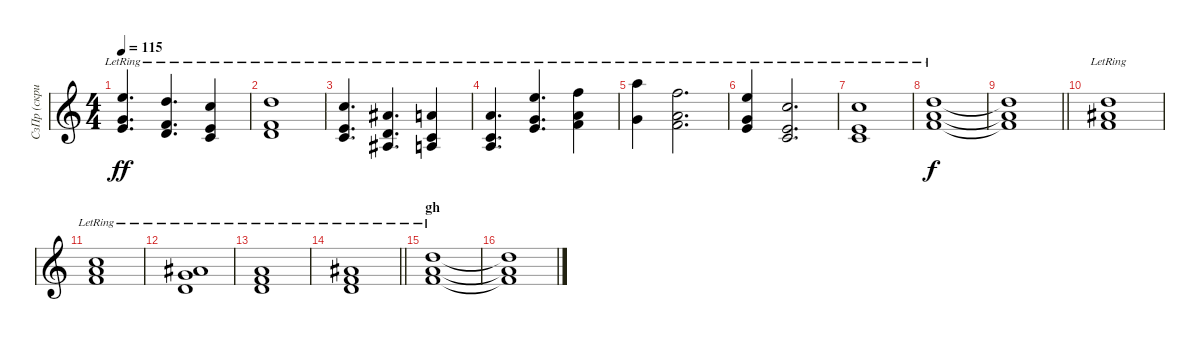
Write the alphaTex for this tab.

\track ("СзПр (скрип)" "СзПр (скри") {instrument stringensemble1}
\staff {score}
\tuning (E4 B3 G3 D3 A2 E2) {hide}
\ts (4 4)
\tempo 115
\clef g2
\ks c
(12.1{lr} 5.2{lr} 12.3{lr}).4{d dy ff} (10.1{lr} 3.2{lr} 10.3{lr}).4{d} (8.1{lr} 1.2{lr} 9.3{lr}).4 |
(10.1{lr} 6.2{lr} 12.4{lr}).1 |
(8.1{lr} 1.2{lr} 9.3{lr}).4{d} (6.1{lr} 3.2{lr} 3.3{lr}).4{d} (5.1{lr} 1.2{lr} 2.3{lr}).4 |
(5.1{lr} 1.2{lr} 2.3{lr}).4{d} (12.1{lr} 5.2{lr} 12.3{lr}).4{d} (13.1{lr} 6.2{lr} 14.3{lr}).4 |
(17.1{lr} 17.4{lr}).4 (13.1{lr} 10.2{lr} 15.4{lr}).2{d} |
(12.1{lr} 8.2{lr} 14.4{lr}).4 (0.1{lr} 13.2{lr} 15.5{lr}).2{d} |
(0.1{lr} 13.2{lr} 15.5{lr}).1 |
(10.1{lr} 6.2{lr} 14.3{lr}).1{dy f} |
\barLineRight lightlight
(10.1{t} 6.2{t} 14.3{t}).1 |
(1.1{lr} 11.2{lr} 19.3{lr}).1 |
(1.1{lr} 10.2{lr} 17.3{lr}).1 |
(3.1{lr} 11.2{lr} 7.3{lr}).1 |
(1.1{lr} 3.2{lr} 14.3{lr}).1 |
\barLineRight lightlight
(6.1{lr} 6.2{lr} 7.3{lr}).1 |
\section ("" "gh")
(10.1{lr} 6.2{lr} 14.3{lr}).1 |
(10.1{t} 6.2{t} 14.3{t}).1
